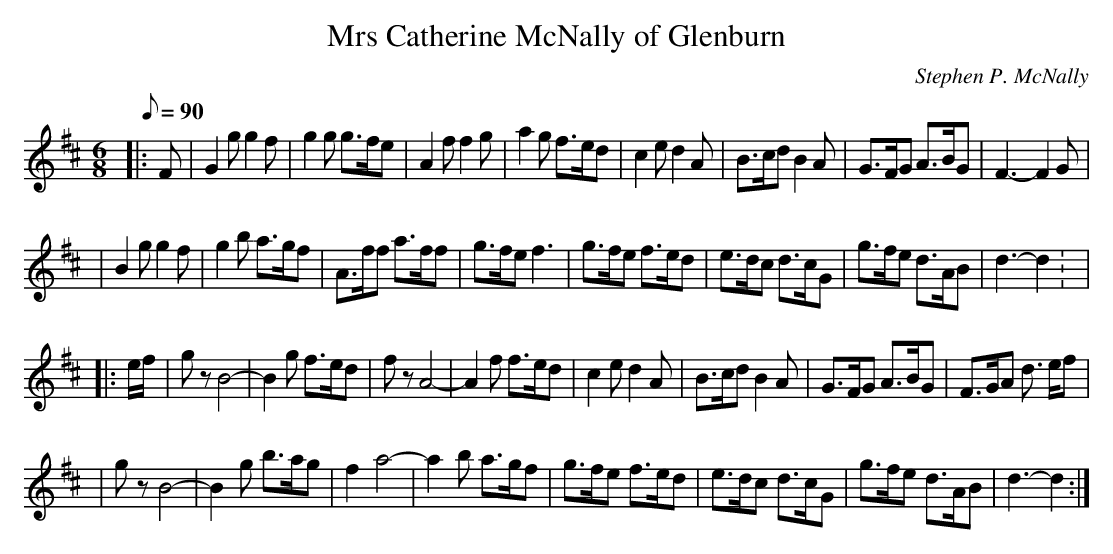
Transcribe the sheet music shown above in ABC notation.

X:1
T:Mrs Catherine McNally of Glenburn
M:6/8
L:1/8
Q:90
C:Stephen P. McNally
K:D
|:F|G2gg2f|g2g g>fe|A2ff2g|a2g f>ed|c2ed2A|B>cd B2A|G>FG A>BG|F3-F2 G¬|!
| B2gg2f|g2b a>gf|A>ff a>ff|g>fe f3|g>fe f>ed|e>dc d>cG|g>fe d>AB|d3-d2:
|!
|:e/2f/2|gzB4-|B2g f>ed|fzA4-|A2f f>ed|c2ed2A|B>cd B2A|G>FG A>BG|F>GA d>
ef|!
| gzB4-|B2g b>ag|f2a4-|a2b a>gf|g>fe f>ed|e>dc d>cG|g>fe d>AB|d3-d2:|!
